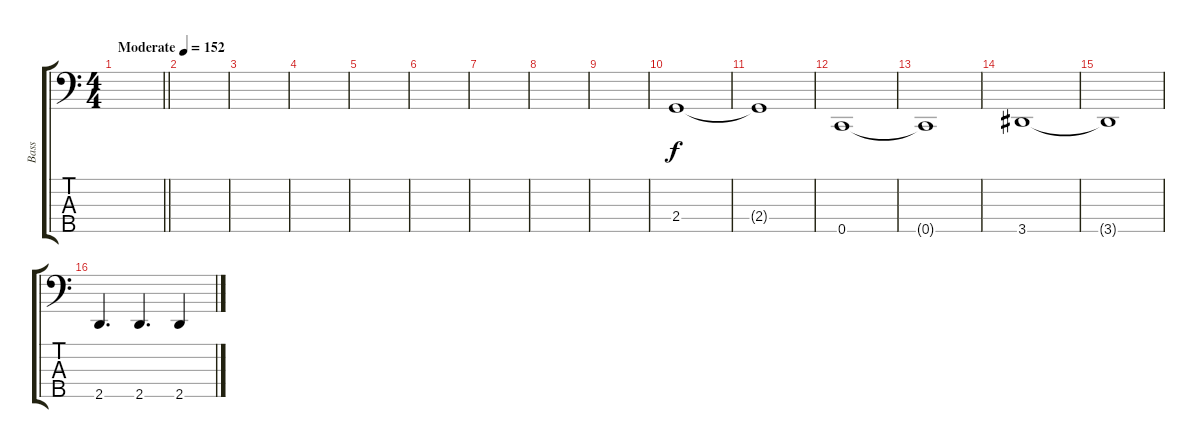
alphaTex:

\track ("Bass" "Bass") {instrument electricbasspick}
\staff {score tabs}
\tuning (Ab2 Eb2 Bb1 F1 C1) {hide}
\ts (4 4)
\tempo (152 "Moderate")
\clef f4
\barLineRight lightlight
\ks c
|
\section ("" " ")
|
|
|
|
|
|
|
|
2.4.1 |
2.4{t}.1 |
0.5.1 |
0.5{t}.1 |
3.5.1 |
3.5{t}.1 |
2.5.4{d} 2.5.4{d} 2.5.4
